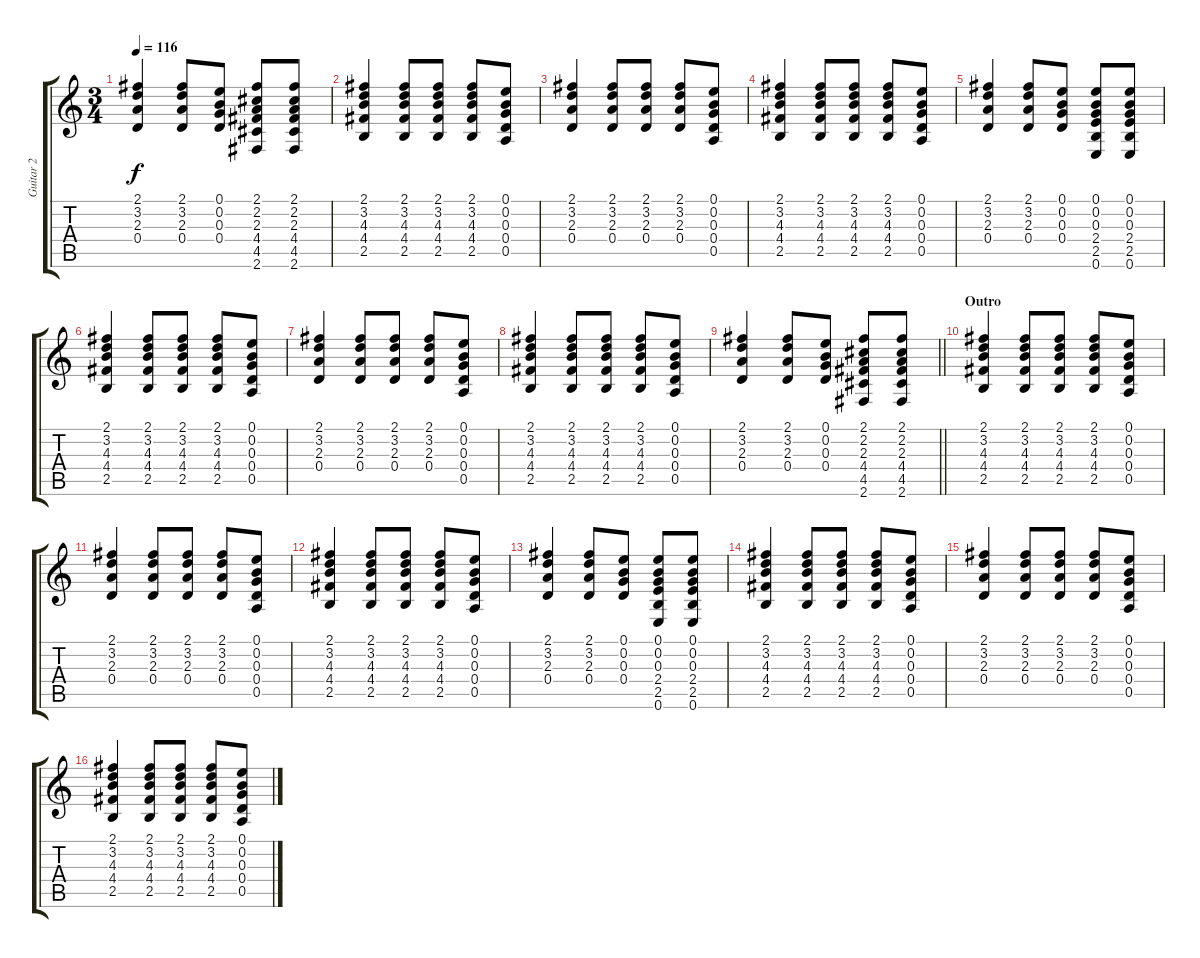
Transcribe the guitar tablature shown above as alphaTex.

\track ("Guitar 2" "Guitar 2") {instrument overdrivenguitar}
\staff {score tabs}
\tuning (E4 B3 G3 D3 A2 E2) {hide}
\ts (3 4)
\tempo 116
\clef g2
\ks c
(2.1 3.2 2.3 0.4).4{dy f} (2.1 3.2 2.3 0.4).8 (0.1 0.2 0.3 0.4).8 (2.1 2.2 2.3 4.4 4.5 2.6).8 (2.1 2.2 2.3 4.4 4.5 2.6).8 |
(2.1 3.2 4.3 4.4 2.5).4 (2.1 3.2 4.3 4.4 2.5).8 (2.1 3.2 4.3 4.4 2.5).8 (2.1 3.2 4.3 4.4 2.5).8 (0.1 0.2 0.3 0.4 0.5).8 |
(2.1 3.2 2.3 0.4).4 (2.1 3.2 2.3 0.4).8 (2.1 3.2 2.3 0.4).8 (2.1 3.2 2.3 0.4).8 (0.1 0.2 0.3 0.4 0.5).8 |
(2.1 3.2 4.3 4.4 2.5).4 (2.1 3.2 4.3 4.4 2.5).8 (2.1 3.2 4.3 4.4 2.5).8 (2.1 3.2 4.3 4.4 2.5).8 (0.1 0.2 0.3 0.4 0.5).8 |
(2.1 3.2 2.3 0.4).4 (2.1 3.2 2.3 0.4).8 (0.1 0.2 0.3 0.4).8 (0.1 0.2 0.3 2.4 2.5 0.6).8 (0.1 0.2 0.3 2.4 2.5 0.6).8 |
(2.1 3.2 4.3 4.4 2.5).4 (2.1 3.2 4.3 4.4 2.5).8 (2.1 3.2 4.3 4.4 2.5).8 (2.1 3.2 4.3 4.4 2.5).8 (0.1 0.2 0.3 0.4 0.5).8 |
(2.1 3.2 2.3 0.4).4 (2.1 3.2 2.3 0.4).8 (2.1 3.2 2.3 0.4).8 (2.1 3.2 2.3 0.4).8 (0.1 0.2 0.3 0.4 0.5).8 |
(2.1 3.2 4.3 4.4 2.5).4 (2.1 3.2 4.3 4.4 2.5).8 (2.1 3.2 4.3 4.4 2.5).8 (2.1 3.2 4.3 4.4 2.5).8 (0.1 0.2 0.3 0.4 0.5).8 |
\barLineRight lightlight
(2.1 3.2 2.3 0.4).4 (2.1 3.2 2.3 0.4).8 (0.1 0.2 0.3 0.4).8 (2.1 2.2 2.3 4.4 4.5 2.6).8 (2.1 2.2 2.3 4.4 4.5 2.6).8 |
\section ("" "Outro")
(2.1 3.2 4.3 4.4 2.5).4 (2.1 3.2 4.3 4.4 2.5).8 (2.1 3.2 4.3 4.4 2.5).8 (2.1 3.2 4.3 4.4 2.5).8 (0.1 0.2 0.3 0.4 0.5).8 |
(2.1 3.2 2.3 0.4).4 (2.1 3.2 2.3 0.4).8 (2.1 3.2 2.3 0.4).8 (2.1 3.2 2.3 0.4).8 (0.1 0.2 0.3 0.4 0.5).8 |
(2.1 3.2 4.3 4.4 2.5).4 (2.1 3.2 4.3 4.4 2.5).8 (2.1 3.2 4.3 4.4 2.5).8 (2.1 3.2 4.3 4.4 2.5).8 (0.1 0.2 0.3 0.4 0.5).8 |
(2.1 3.2 2.3 0.4).4 (2.1 3.2 2.3 0.4).8 (0.1 0.2 0.3 0.4).8 (0.1 0.2 0.3 2.4 2.5 0.6).8 (0.1 0.2 0.3 2.4 2.5 0.6).8 |
(2.1 3.2 4.3 4.4 2.5).4 (2.1 3.2 4.3 4.4 2.5).8 (2.1 3.2 4.3 4.4 2.5).8 (2.1 3.2 4.3 4.4 2.5).8 (0.1 0.2 0.3 0.4 0.5).8 |
(2.1 3.2 2.3 0.4).4 (2.1 3.2 2.3 0.4).8 (2.1 3.2 2.3 0.4).8 (2.1 3.2 2.3 0.4).8 (0.1 0.2 0.3 0.4 0.5).8 |
(2.1 3.2 4.3 4.4 2.5).4 (2.1 3.2 4.3 4.4 2.5).8 (2.1 3.2 4.3 4.4 2.5).8 (2.1 3.2 4.3 4.4 2.5).8 (0.1 0.2 0.3 0.4 0.5).8
